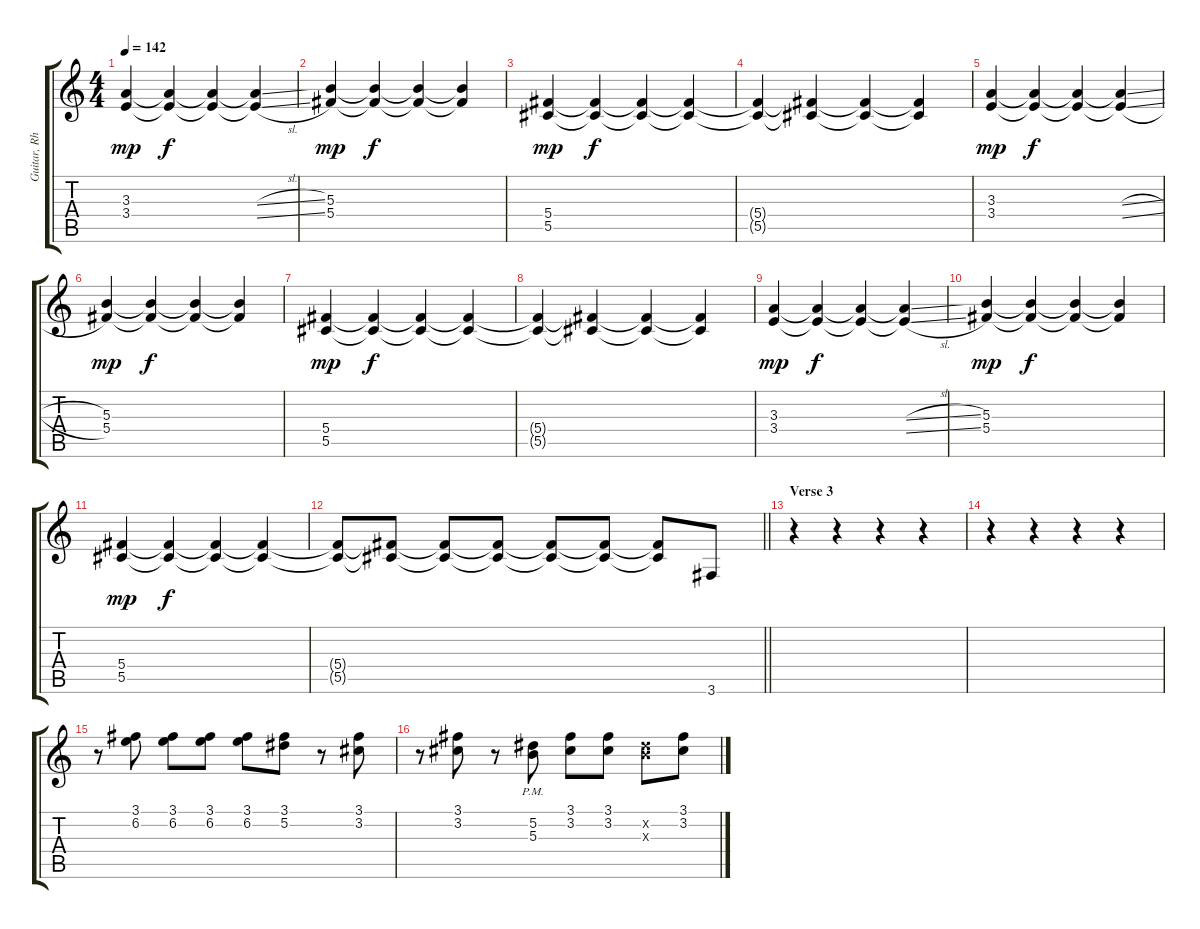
\track ("Guitar, Rhythm" "Guitar, Rh") {mute instrument distortionguitar}
\staff {score tabs}
\tuning (Eb4 Bb3 Gb3 Db3 Ab2 Eb2) {hide}
\ts (4 4)
\tempo 142
\clef g2
\ks c
(3.3 3.4).4{dy mp} (3.3{t} 3.4{t}).4{dy f} (3.3{t} 3.4{t}).4 (3.3{sl t} 3.4{sl t}).4 |
(5.3 5.4).4{dy mp} (5.3{t} 5.4{t}).4{dy f} (5.3{t} 5.4{t}).4 (5.3{t} 5.4{t}).4 |
(5.4 5.5).4{dy mp} (5.4{t} 5.5{t}).4{dy f} (5.4{t} 5.5{t}).4 (5.4{t} 5.5{t}).4 |
(5.4{t} 5.5{t}).4 (5.4{t} 5.5{t}).4 (5.4{t} 5.5{t}).4 (5.4{t} 5.5{t}).4 |
(3.3 3.4).4{dy mp} (3.3{t} 3.4{t}).4{dy f} (3.3{t} 3.4{t}).4 (3.3{sl t} 3.4{sl t}).4 |
(5.3 5.4).4{dy mp} (5.3{t} 5.4{t}).4{dy f} (5.3{t} 5.4{t}).4 (5.3{t} 5.4{t}).4 |
(5.4 5.5).4{dy mp} (5.4{t} 5.5{t}).4{dy f} (5.4{t} 5.5{t}).4 (5.4{t} 5.5{t}).4 |
(5.4{t} 5.5{t}).4 (5.4{t} 5.5{t}).4 (5.4{t} 5.5{t}).4 (5.4{t} 5.5{t}).4 |
(3.3 3.4).4{dy mp} (3.3{t} 3.4{t}).4{dy f} (3.3{t} 3.4{t}).4 (3.3{sl t} 3.4{sl t}).4 |
(5.3 5.4).4{dy mp} (5.3{t} 5.4{t}).4{dy f} (5.3{t} 5.4{t}).4 (5.3{t} 5.4{t}).4 |
(5.4 5.5).4{dy mp} (5.4{t} 5.5{t}).4{dy f} (5.4{t} 5.5{t}).4 (5.4{t} 5.5{t}).4 |
\barLineRight lightlight
(5.4{t} 5.5{t}).8 (5.4{t} 5.5{t}).8 (5.4{t} 5.5{t}).8 (5.4{t} 5.5{t}).8 (5.4{t} 5.5{t}).8 (5.4{t} 5.5{t}).8 (5.4{t} 5.5{t}).8 3.6.8 |
\section ("" "Verse 3")
r.4 r.4 r.4 r.4 |
r.4 r.4 r.4 r.4 |
r.8 (3.1 6.2).8 (3.1 6.2).8 (3.1 6.2).8 (3.1 6.2).8 (3.1 5.2).8 r.8 (3.1 3.2).8 |
r.8 (3.1 3.2).8 r.8 (5.2 5.3{pm}).8 (3.1 3.2).8 (3.1 3.2).8 (5.2{x} 5.3{x}).8 (3.1 3.2).8
